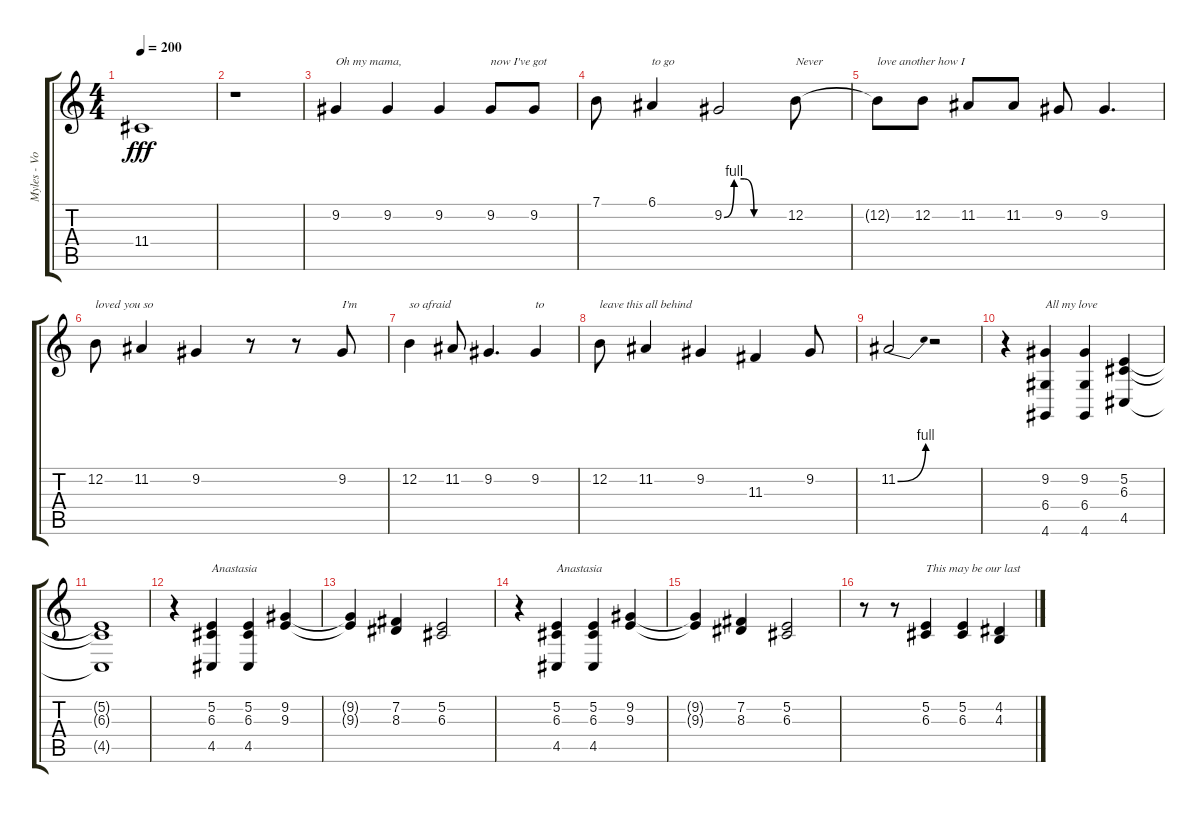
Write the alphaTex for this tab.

\track ("Myles - Voice" "Myles - Vo") {instrument synthbrass1}
\staff {score tabs}
\tuning (E4 B3 G3 D3 A2 E2) {hide}
\ts (4 4)
\tempo 200
\clef g2
\ks c
11.4{t}.1{dy fff} |
r.1 |
9.2.4{txt "Oh my mama, "} 9.2.4 9.2.4 9.2.8{txt "now I've got "} 9.2.8 |
7.1.8 6.1.4{txt "to go"} 9.2{be (custom 0 0 10 4 20 4 30 0 60 0)}.2 12.2.8{txt "Never"} |
12.2{t}.8{txt "love another how I "} 12.2.8 11.2.8 11.2.8 9.2.8 9.2.4{d} |
12.2.8{txt "loved you so"} 11.2.4 9.2.4 r.8 r.8 9.2.8{txt "I'm"} |
12.2.4{txt "so afraid"} 11.2.8 9.2.4{d} 9.2.4{txt "to"} |
12.2.8{txt "leave this all behind"} 11.2.4 9.2.4 11.3.4 9.2.8 |
11.2{be (bend 0 0 60 4)}.2 r.2 |
r.4 (9.2 6.4 4.6).4{txt "All my love"} (9.2 6.4 4.6).4 (5.2 6.3 4.5).4 |
(5.2{t} 6.3{t} 4.5{t}).1 |
r.4 (5.2 6.3 4.5).4{txt "Anastasia"} (5.2 6.3 4.5).4 (9.2 9.3).4 |
(9.2{t} 9.3{t}).4 (7.2 8.3).4 (5.2 6.3).2 |
r.4 (5.2 6.3 4.5).4{txt "Anastasia"} (5.2 6.3 4.5).4 (9.2 9.3).4 |
(9.2{t} 9.3{t}).4 (7.2 8.3).4 (5.2 6.3).2 |
r.8 r.8 (5.2 6.3).4{txt "This may be our last "} (5.2 6.3).4 (4.2 4.3).4
